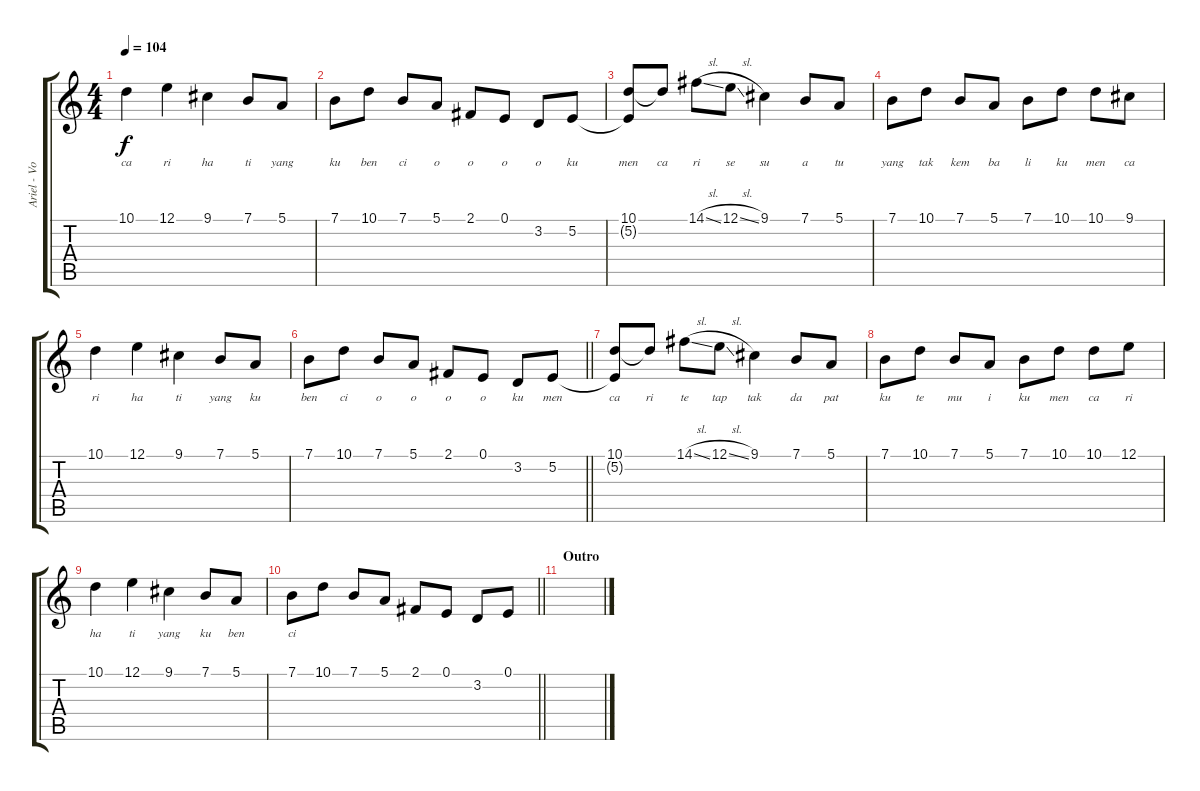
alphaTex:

\track ("Ariel - Vocal" "Ariel - Vo") {instrument piccolo}
\staff {score tabs}
\tuning (E4 B3 G3 D3 A2 E2) {hide}
\ts (4 4)
\tempo 104
\clef g2
\ks c
10.1.4{lyrics (0 "ca") lyrics (1 "") lyrics (2 "") lyrics (3 "") lyrics (4 "") dy f} 12.1.4{lyrics (0 "ri") lyrics (1 "") lyrics (2 "") lyrics (3 "") lyrics (4 "")} 9.1.4{lyrics (0 "ha") lyrics (1 "") lyrics (2 "") lyrics (3 "") lyrics (4 "")} 7.1.8{lyrics (0 "ti") lyrics (1 "") lyrics (2 "") lyrics (3 "") lyrics (4 "")} 5.1.8{lyrics (0 "yang") lyrics (1 "") lyrics (2 "") lyrics (3 "") lyrics (4 "")} |
7.1.8{lyrics (0 "ku") lyrics (1 "") lyrics (2 "") lyrics (3 "") lyrics (4 "")} 10.1.8{lyrics (0 "ben") lyrics (1 "") lyrics (2 "") lyrics (3 "") lyrics (4 "")} 7.1.8{lyrics (0 "ci") lyrics (1 "") lyrics (2 "") lyrics (3 "") lyrics (4 "")} 5.1.8{lyrics (0 "o") lyrics (1 "") lyrics (2 "") lyrics (3 "") lyrics (4 "")} 2.1.8{lyrics (0 "o") lyrics (1 "") lyrics (2 "") lyrics (3 "") lyrics (4 "")} 0.1.8{lyrics (0 "o") lyrics (1 "") lyrics (2 "") lyrics (3 "") lyrics (4 "")} 3.2.8{lyrics (0 "o") lyrics (1 "") lyrics (2 "") lyrics (3 "") lyrics (4 "")} 5.2.8{lyrics (0 "ku") lyrics (1 "") lyrics (2 "") lyrics (3 "") lyrics (4 "")} |
(10.1 5.2{t}).8{lyrics (0 "men") lyrics (1 "") lyrics (2 "") lyrics (3 "") lyrics (4 "")} 10.1{t}.8{lyrics (0 "ca") lyrics (1 "") lyrics (2 "") lyrics (3 "") lyrics (4 "")} 14.1{sl}.8{lyrics (0 "ri") lyrics (1 "") lyrics (2 "") lyrics (3 "") lyrics (4 "")} 12.1{sl}.8{lyrics (0 "se") lyrics (1 "") lyrics (2 "") lyrics (3 "") lyrics (4 "")} 9.1.4{lyrics (0 "su") lyrics (1 "") lyrics (2 "") lyrics (3 "") lyrics (4 "")} 7.1.8{lyrics (0 "a") lyrics (1 "") lyrics (2 "") lyrics (3 "") lyrics (4 "")} 5.1.8{lyrics (0 "tu") lyrics (1 "") lyrics (2 "") lyrics (3 "") lyrics (4 "")} |
7.1.8{lyrics (0 "yang") lyrics (1 "") lyrics (2 "") lyrics (3 "") lyrics (4 "")} 10.1.8{lyrics (0 "tak") lyrics (1 "") lyrics (2 "") lyrics (3 "") lyrics (4 "")} 7.1.8{lyrics (0 "kem") lyrics (1 "") lyrics (2 "") lyrics (3 "") lyrics (4 "")} 5.1.8{lyrics (0 "ba") lyrics (1 "") lyrics (2 "") lyrics (3 "") lyrics (4 "")} 7.1.8{lyrics (0 "li") lyrics (1 "") lyrics (2 "") lyrics (3 "") lyrics (4 "")} 10.1.8{lyrics (0 "ku") lyrics (1 "") lyrics (2 "") lyrics (3 "") lyrics (4 "")} 10.1.8{lyrics (0 "men") lyrics (1 "") lyrics (2 "") lyrics (3 "") lyrics (4 "")} 9.1.8{lyrics (0 "ca") lyrics (1 "") lyrics (2 "") lyrics (3 "") lyrics (4 "")} |
10.1.4{lyrics (0 "ri") lyrics (1 "") lyrics (2 "") lyrics (3 "") lyrics (4 "")} 12.1.4{lyrics (0 "ha") lyrics (1 "") lyrics (2 "") lyrics (3 "") lyrics (4 "")} 9.1.4{lyrics (0 "ti") lyrics (1 "") lyrics (2 "") lyrics (3 "") lyrics (4 "")} 7.1.8{lyrics (0 "yang") lyrics (1 "") lyrics (2 "") lyrics (3 "") lyrics (4 "")} 5.1.8{lyrics (0 "ku") lyrics (1 "") lyrics (2 "") lyrics (3 "") lyrics (4 "")} |
\barLineRight lightlight
7.1.8{lyrics (0 "ben") lyrics (1 "") lyrics (2 "") lyrics (3 "") lyrics (4 "")} 10.1.8{lyrics (0 "ci") lyrics (1 "") lyrics (2 "") lyrics (3 "") lyrics (4 "")} 7.1.8{lyrics (0 "o") lyrics (1 "") lyrics (2 "") lyrics (3 "") lyrics (4 "")} 5.1.8{lyrics (0 "o") lyrics (1 "") lyrics (2 "") lyrics (3 "") lyrics (4 "")} 2.1.8{lyrics (0 "o") lyrics (1 "") lyrics (2 "") lyrics (3 "") lyrics (4 "")} 0.1.8{lyrics (0 "o") lyrics (1 "") lyrics (2 "") lyrics (3 "") lyrics (4 "")} 3.2.8{lyrics (0 "ku") lyrics (1 "") lyrics (2 "") lyrics (3 "") lyrics (4 "")} 5.2.8{lyrics (0 "men") lyrics (1 "") lyrics (2 "") lyrics (3 "") lyrics (4 "")} |
(10.1 5.2{t}).8{lyrics (0 "ca") lyrics (1 "") lyrics (2 "") lyrics (3 "") lyrics (4 "")} 10.1{t}.8{lyrics (0 "ri") lyrics (1 "") lyrics (2 "") lyrics (3 "") lyrics (4 "")} 14.1{sl}.8{lyrics (0 "te") lyrics (1 "") lyrics (2 "") lyrics (3 "") lyrics (4 "")} 12.1{sl}.8{lyrics (0 "tap") lyrics (1 "") lyrics (2 "") lyrics (3 "") lyrics (4 "")} 9.1.4{lyrics (0 "tak") lyrics (1 "") lyrics (2 "") lyrics (3 "") lyrics (4 "")} 7.1.8{lyrics (0 "da") lyrics (1 "") lyrics (2 "") lyrics (3 "") lyrics (4 "")} 5.1.8{lyrics (0 "pat") lyrics (1 "") lyrics (2 "") lyrics (3 "") lyrics (4 "")} |
7.1.8{lyrics (0 "ku") lyrics (1 "") lyrics (2 "") lyrics (3 "") lyrics (4 "")} 10.1.8{lyrics (0 "te") lyrics (1 "") lyrics (2 "") lyrics (3 "") lyrics (4 "")} 7.1.8{lyrics (0 "mu") lyrics (1 "") lyrics (2 "") lyrics (3 "") lyrics (4 "")} 5.1.8{lyrics (0 "i") lyrics (1 "") lyrics (2 "") lyrics (3 "") lyrics (4 "")} 7.1.8{lyrics (0 "ku") lyrics (1 "") lyrics (2 "") lyrics (3 "") lyrics (4 "")} 10.1.8{lyrics (0 "men") lyrics (1 "") lyrics (2 "") lyrics (3 "") lyrics (4 "")} 10.1.8{lyrics (0 "ca") lyrics (1 "") lyrics (2 "") lyrics (3 "") lyrics (4 "")} 12.1.8{lyrics (0 "ri") lyrics (1 "") lyrics (2 "") lyrics (3 "") lyrics (4 "")} |
10.1.4{lyrics (0 "ha") lyrics (1 "") lyrics (2 "") lyrics (3 "") lyrics (4 "")} 12.1.4{lyrics (0 "ti") lyrics (1 "") lyrics (2 "") lyrics (3 "") lyrics (4 "")} 9.1.4{lyrics (0 "yang") lyrics (1 "") lyrics (2 "") lyrics (3 "") lyrics (4 "")} 7.1.8{lyrics (0 "ku") lyrics (1 "") lyrics (2 "") lyrics (3 "") lyrics (4 "")} 5.1.8{lyrics (0 "ben") lyrics (1 "") lyrics (2 "") lyrics (3 "") lyrics (4 "")} |
\barLineRight lightlight
7.1.8{lyrics (0 "ci") lyrics (1 "") lyrics (2 "") lyrics (3 "") lyrics (4 "")} 10.1.8 7.1.8 5.1.8 2.1.8 0.1.8 3.2.8 0.1.8 |
\section ("" "Outro")
